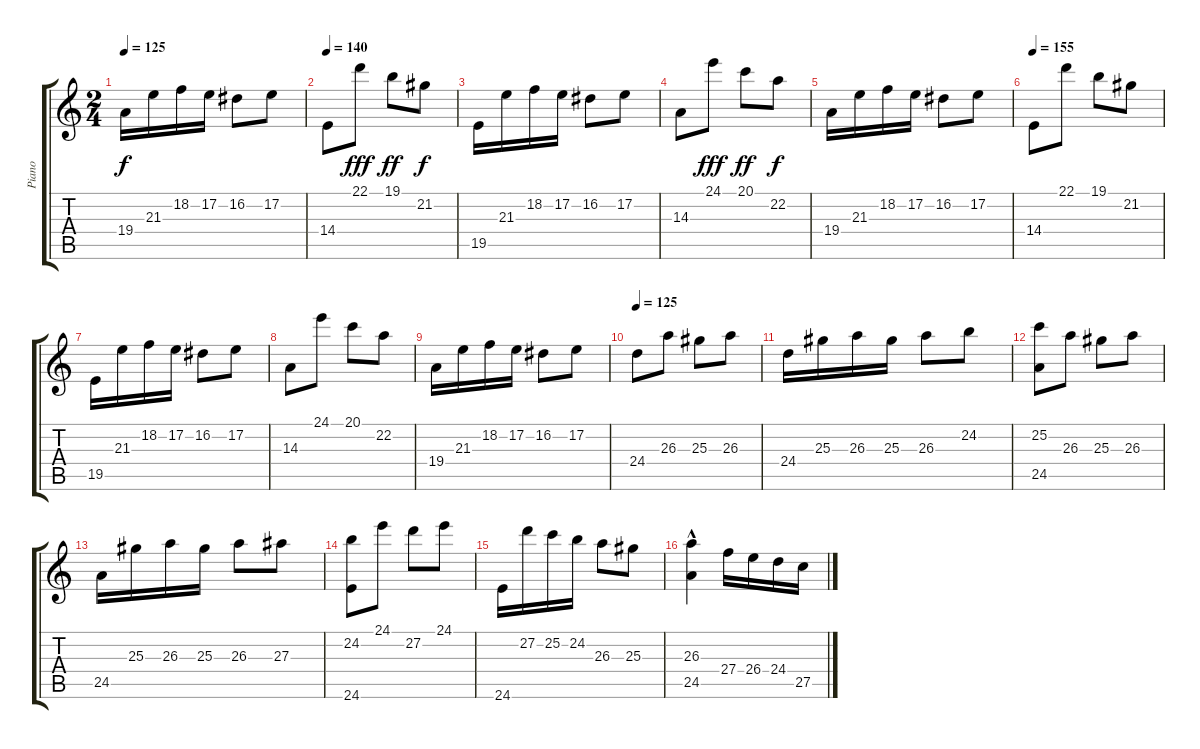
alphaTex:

\track ("Piano" "Piano") {instrument acousticgrandpiano}
\staff {score tabs}
\tuning (E4 B3 G3 D3 A2 E2) {hide}
\ts (2 4)
\tempo 125
\clef g2
\ks c
19.4.16{dy f} 21.3.16 18.2.16 17.2.16 16.2.8 17.2.8 |
\tempo 140
14.4.8 22.1.8{dy fff} 19.1.8{dy ff} 21.2.8{dy f} |
19.5.16 21.3.16 18.2.16 17.2.16 16.2.8 17.2.8 |
14.3.8 24.1.8{dy fff} 20.1.8{dy ff} 22.2.8{dy f} |
19.4.16 21.3.16 18.2.16 17.2.16 16.2.8 17.2.8 |
\tempo 155
14.4.8 22.1.8 19.1.8 21.2.8 |
19.5.16 21.3.16 18.2.16 17.2.16 16.2.8 17.2.8 |
14.3.8 24.1.8 20.1.8 22.2.8 |
19.4.16 21.3.16 18.2.16 17.2.16 16.2.8 17.2.8 |
\tempo 125
24.4.8 26.3.8 25.3.8 26.3.8 |
24.4.16 25.3.16 26.3.16 25.3.16 26.3.8 24.2.8 |
(25.2 24.5).8 26.3.8 25.3.8 26.3.8 |
24.5.16 25.3.16 26.3.16 25.3.16 26.3.8 27.3.8 |
(24.2 24.6).8 24.1.8 27.2.8 24.1.8 |
24.6.16 27.2.16 25.2.16 24.2.16 26.3.8 25.3.8 |
(26.3 24.5{hac}).4 27.4.16 26.4.16 24.4.16 27.5.16
